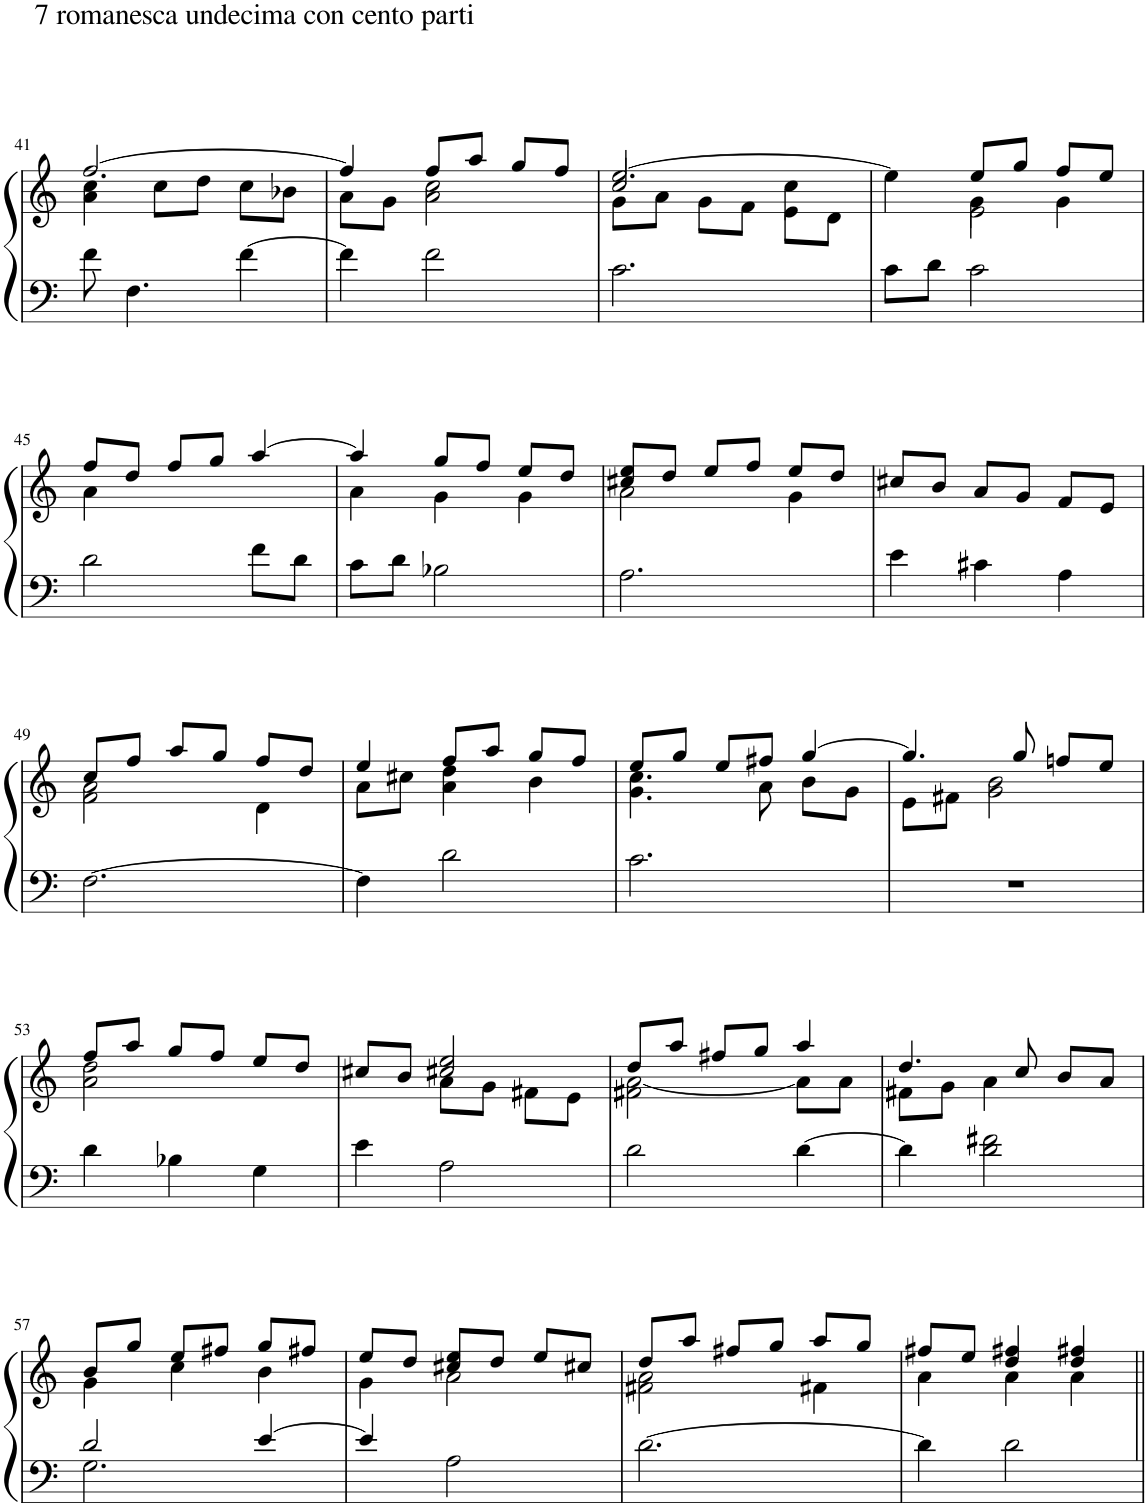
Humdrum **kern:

**kern	**kern
*part1	*part1
*staff2	*staff1
*I"Piano	*
*I'Pno.	*
!!LO:PB:g=z
*clefF4	*clefG2
*k[]	*k[]
*M3/4	*M3/4
=41	=41
*	*^
!	!LO:TX:a:t=7 romanesca undecima con cento parti	!
!LO:TX:a:t=7 romanesca undecima con cento parti	!	!
8f\	[2.ff/	4a\ 4cc\
4.F\	.	.
.	.	8cc\L
.	.	8dd\J
[4f\	.	8cc\L
.	.	8b-X\J
=42	=42	=42
4f\]	4ff/]	8a\L
.	.	8g\J
2f\	8ff/L	2a\ 2cc\
.	8aa/J	.
.	8gg/L	.
.	8ff/J	.
=43	=43	=43
*	*	*^
2.c\	[2.ee/	2cc/	8g\L
.	.	.	8a\J
.	.	.	8g\L
.	.	.	8f\J
.	.	4cc\	8e\L
.	.	.	8d\J
=44	=44	=44	=44
8c\L	4ee\]	4ryy	4ryy
8d\J	.	.	.
2c\	8ee/L	4g\	2e\
.	8gg/J	.	.
.	8ff/L	4g\	.
.	8ee/J	.	.
*	*	*v	*v
!!LO:LB:g=z
=45	=45	=45
2d\	8ff/L	4a\
.	8dd/J	.
.	8ff/L	2ryy
.	8gg/J	.
8f\L	[4aa/	.
8d\J	.	.
=46	=46	=46
8c\L	4aa/]	4a\
8d\J	.	.
2B-X\	8gg/L	4g\
.	8ff/J	.
.	8ee/L	4g\
.	8dd/J	.
=47	=47	=47
2.A\	8cc#X/ 8ee/L	2a\
.	8dd/J	.
.	8ee/L	.
.	8ff/J	.
.	8ee/L	4g\
.	8dd/J	.
*	*v	*v
=48	=48
4e\	8cc#X/L
.	8b/J
4c#X\	8a/L
.	8g/J
4A\	8f/L
.	8e/J
!!LO:LB:g=z
=49	=49
*	*^
[2.F\	8cc/L	2f\ 2a\
.	8ff/J	.
.	8aa/L	.
.	8gg/J	.
.	8ff/L	4d\
.	8dd/J	.
=50	=50	=50
4F\]	4ee/	8a\L
.	.	8cc#X\J
2d\	8ff/L	4a\ 4dd\
.	8aa/J	.
.	8gg/L	4b\
.	8ff/J	.
=51	=51	=51
2.c\	8ee/L	4.g\ 4.cc\
.	8gg/J	.
.	8ee/L	.
.	8ff#X/J	8a\
.	[4gg/	8b\L
.	.	8g\J
=52	=52	=52
2.r	4.gg/]	8e\L
.	.	8f#X\J
.	.	2g\ 2b\
.	8gg/	.
.	8ffn/L	.
.	8ee/J	.
!!LO:LB:g=z	!!
=53	=53	=53
4d\	8ff/L	2a\ 2dd\
.	8aa/J	.
4B-X\	8gg/L	.
.	8ff/J	.
4G\	8ee/L	4ryy
.	8dd/J	.
=54	=54	=54
4e\	8cc#X/L	4ryy
.	8b/J	.
2A\	2cc#X/ 2ee/	8a\L
.	.	8g\J
.	.	8f#X\L
.	.	8e\J
=55	=55	=55
2d\	8dd/L	2f#X\ [2a\
.	8aa/J	.
.	8ff#X/L	.
.	8gg/J	.
[4d\	4aa/	8a\L]
.	.	8a\J
=56	=56	=56
4d\]	4.dd/	8f#X\L
.	.	8g\J
2d\ 2f#X\	.	4a\
.	8cc/	.
.	8b/L	4ryy
.	8a/J	.
!!LO:LB:g=z	!!
=57	=57	=57
*^	*	*
2d/	2.G\	8b/L	4g\
.	.	8gg/J	.
.	.	8ee/L	4cc\
.	.	8ff#X/J	.
[4e/	.	8gg/L	4b\
.	.	8ff#X/J	.
*v	*v	*	*
=58	=58	=58
4e/]	8ee/L	4g\
.	8dd/J	.
2A\	8cc#X/ 8ee/L	2a\
.	8dd/J	.
.	8ee/L	.
.	8cc#X/J	.
=59	=59	=59
[2.d\	8dd/L	2f#X\ 2a\
.	8aa/J	.
.	8ff#X/L	.
.	8gg/J	.
.	8aa/L	4f#X\
.	8gg/J	.
=60	=60	=60
4d\]	8ff#X/L	4a\
.	8ee/J	.
2d\	4dd/ 4ff#X/	4a\
.	4dd/ 4ff#X/	4a\
*	*v	*v
=||	=||
*-	*-
